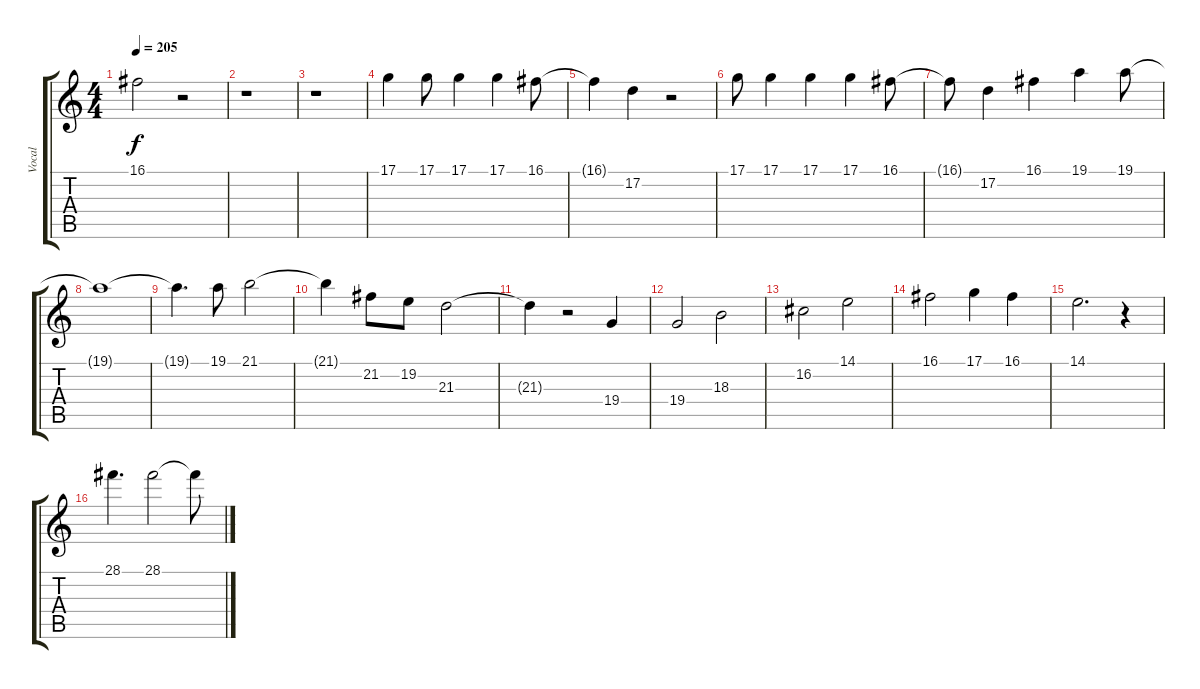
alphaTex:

\track ("Vocal" "Vocal") {instrument synthvoice}
\staff {score tabs}
\tuning (D4 A3 F3 C3 G2 D2) {hide}
\ts (4 4)
\tempo 205
\clef g2
\ks c
16.1{t}.2{dy f} r.2 |
r.1 |
r.1 |
17.1.4 17.1.8 17.1.4 17.1.4 16.1.8 |
16.1{t}.4 17.2.4 r.2 |
17.1.8 17.1.4 17.1.4 17.1.4 16.1.8 |
16.1{t}.8 17.2.4 16.1.4 19.1.4 19.1.8 |
19.1{t}.1 |
19.1{t}.4{d} 19.1.8 21.1.2 |
21.1{t}.4 21.2.8 19.2.8 21.3.2 |
21.3{t}.4 r.2 19.4.4 |
19.4.2 18.3.2 |
16.2.2 14.1.2 |
16.1.2 17.1.4 16.1.4 |
14.1.2{d} r.4 |
28.1.4{d} 28.1.2 28.1{t}.8
